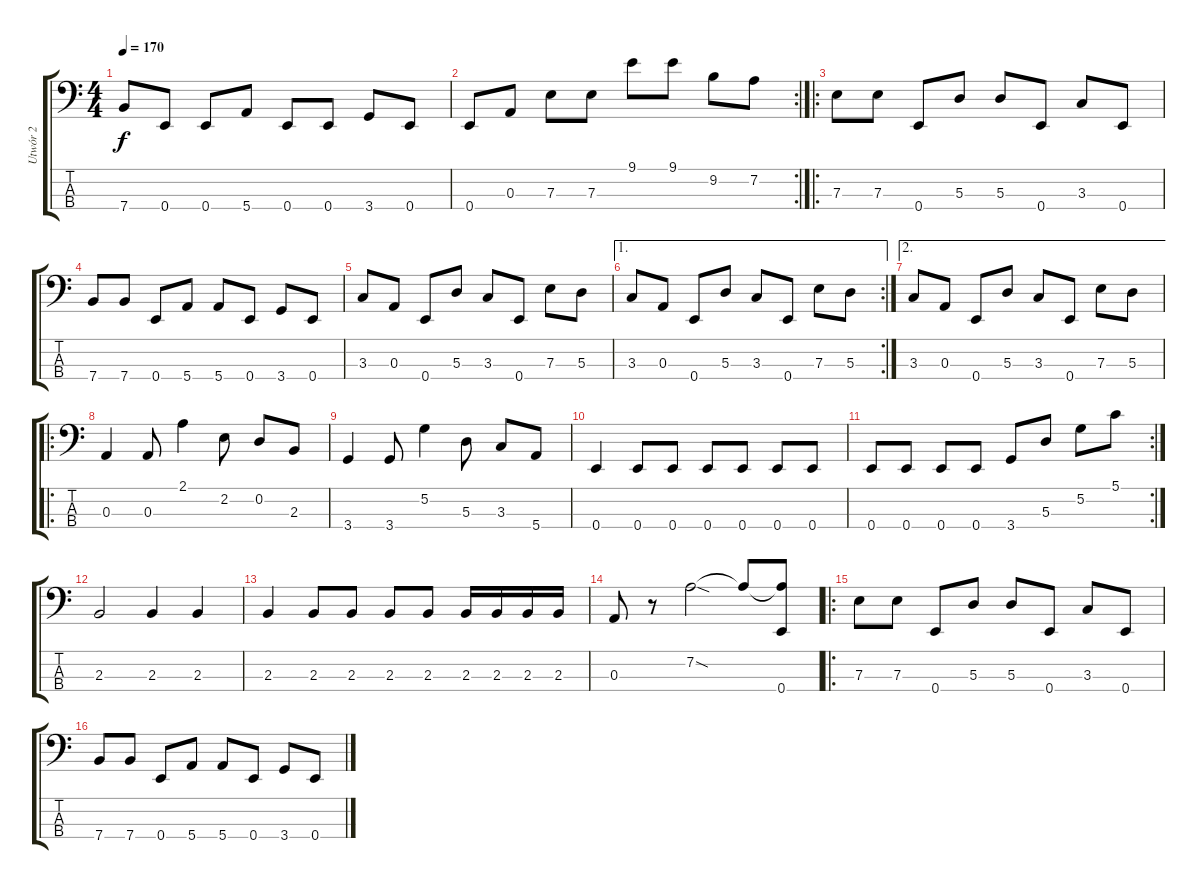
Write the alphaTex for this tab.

\track ("Utwór 2" "Utwór 2") {instrument electricbassfinger}
\staff {score tabs}
\tuning (G2 D2 A1 E1) {hide}
\ts (4 4)
\tempo 170
\clef f4
\ks c
7.4.8{dy f} 0.4.8 0.4.8 5.4.8 0.4.8 0.4.8 3.4.8 0.4.8 |
\rc 2
0.4.8 0.3.8 7.3.8 7.3.8 9.1.8 9.1.8 9.2.8 7.2.8 |
\ro
7.3.8 7.3.8 0.4.8 5.3.8 5.3.8 0.4.8 3.3.8 0.4.8 |
7.4.8 7.4.8 0.4.8 5.4.8 5.4.8 0.4.8 3.4.8 0.4.8 |
3.3.8 0.3.8 0.4.8 5.3.8 3.3.8 0.4.8 7.3.8 5.3.8 |
\ae 1
\rc 2
3.3.8 0.3.8 0.4.8 5.3.8 3.3.8 0.4.8 7.3.8 5.3.8 |
\ae 2
3.3.8 0.3.8 0.4.8 5.3.8 3.3.8 0.4.8 7.3.8 5.3.8 |
\ro
0.3.4 0.3.8 2.1.4 2.2.8 0.2.8 2.3.8 |
3.4.4 3.4.8 5.2.4 5.3.8 3.3.8 5.4.8 |
0.4.4 0.4.8 0.4.8 0.4.8 0.4.8 0.4.8 0.4.8 |
\rc 2
0.4.8 0.4.8 0.4.8 0.4.8 3.4.8 5.3.8 5.2.8 5.1.8 |
2.3.2 2.3.4 2.3.4 |
2.3.4 2.3.8 2.3.8 2.3.8 2.3.8 2.3.16 2.3.16 2.3.16 2.3.16 |
0.3.8 r.8 7.2{sod}.2 7.2{t}.8 (7.2{t} 0.4).8 |
\ro
7.3.8 7.3.8 0.4.8 5.3.8 5.3.8 0.4.8 3.3.8 0.4.8 |
7.4.8 7.4.8 0.4.8 5.4.8 5.4.8 0.4.8 3.4.8 0.4.8
